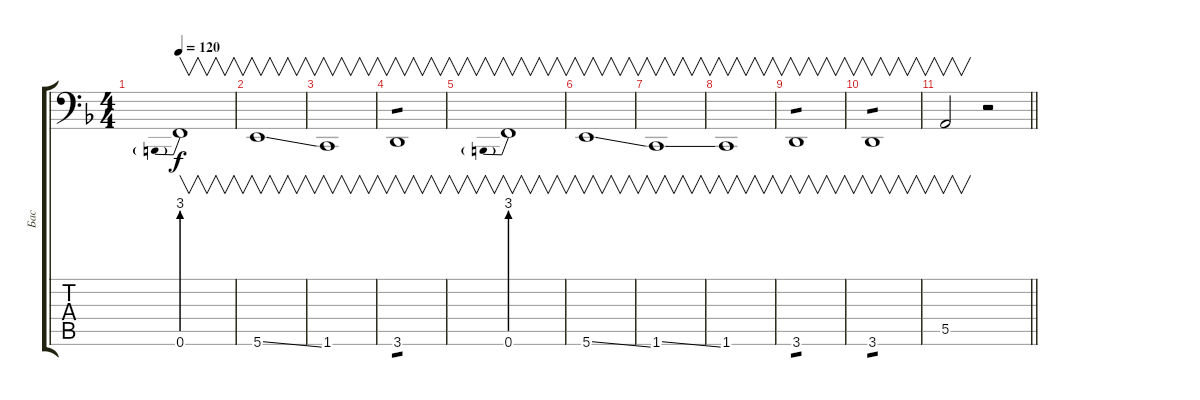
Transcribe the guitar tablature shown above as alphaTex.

\track ("Бас" "Бас") {instrument electricbassfinger}
\staff {score tabs}
\tuning (C3 G2 D2 A1 E1 B0) {hide}
\ts (4 4)
\tempo 120
\clef f4
\ks f
0.6{be (prebend 0 12 60 12)}.1{v dy f} |
5.6{ss}.1{v} |
1.6.1{v} |
3.6.1{v tp 1} |
0.6{be (prebend 0 12 60 12)}.1{v} |
5.6{ss}.1{v} |
1.6{ss}.1{v} |
1.6.1{v} |
3.6.1{v tp 1} |
3.6.1{v tp 1} |
\barLineRight lightlight
5.5.2{v} r.2
